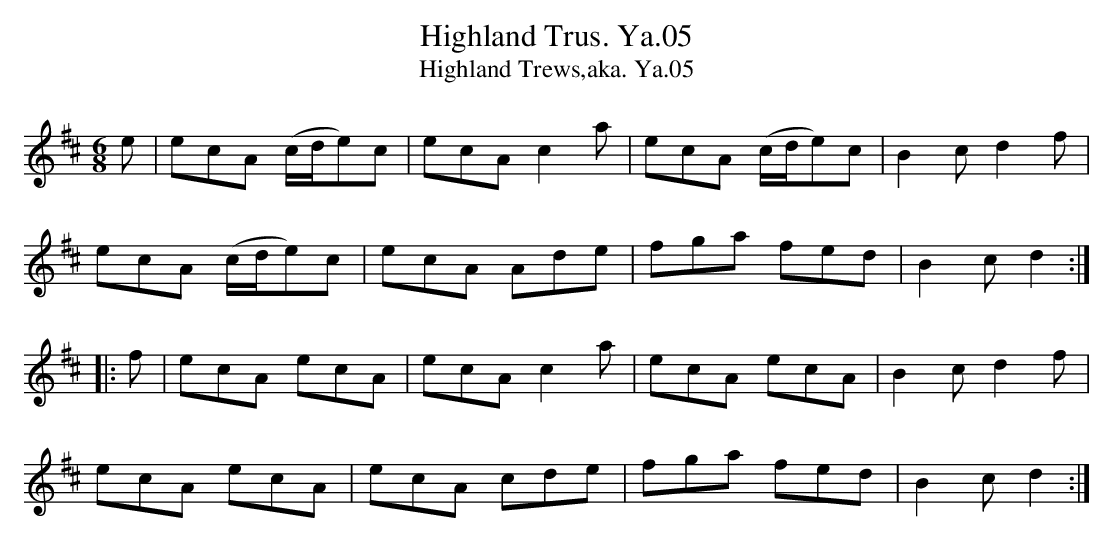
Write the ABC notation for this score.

X:1
T:Highland Trus. Ya.05
T:Highland Trews,aka. Ya.05
L:1/8
M:6/8
K:D
e|ecA (c/d/e)c|ecAc2a|ecA (c/d/e)c|B2cd2f|
ecA (c/d/e)c|ecA Ade|fga fed|B2cd2:|
|:f|ecA ecA|ecA c2a|ecA ecA|B2cd2f|
ecA ecA|ecA  cde|fga fed|B2c d2:|
